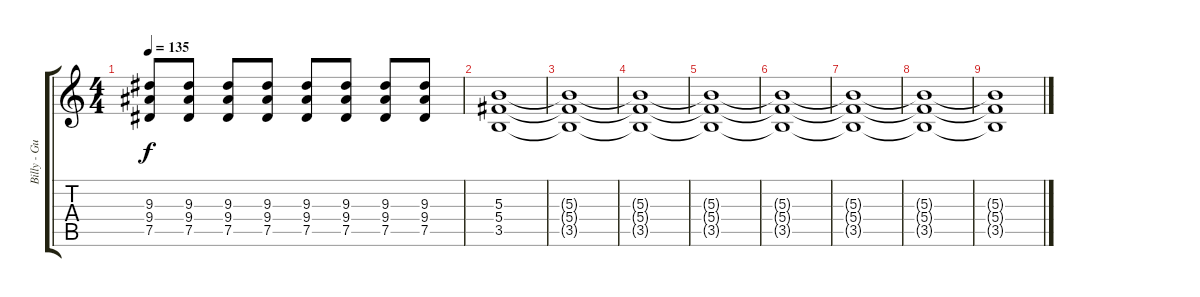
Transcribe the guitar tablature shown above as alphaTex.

\track ("Billy - Guitar II" "Billy - Gu") {instrument distortionguitar}
\staff {score tabs}
\tuning (Eb4 Bb3 Gb3 Db3 Ab2 Eb2) {hide}
\ts (4 4)
\tempo 135
\clef g2
\ks c
(9.3 9.4 7.5).8{dy f} (9.3 9.4 7.5).8 (9.3 9.4 7.5).8 (9.3 9.4 7.5).8 (9.3 9.4 7.5).8 (9.3 9.4 7.5).8 (9.3 9.4 7.5).8 (9.3 9.4 7.5).8 |
(5.3 5.4 3.5).1 |
(5.3{t} 5.4{t} 3.5{t}).1 |
(5.3{t} 5.4{t} 3.5{t}).1 |
(5.3{t} 5.4{t} 3.5{t}).1 |
(5.3{t} 5.4{t} 3.5{t}).1 |
(5.3{t} 5.4{t} 3.5{t}).1 |
(5.3{t} 5.4{t} 3.5{t}).1 |
(5.3{t} 5.4{t} 3.5{t}).1
